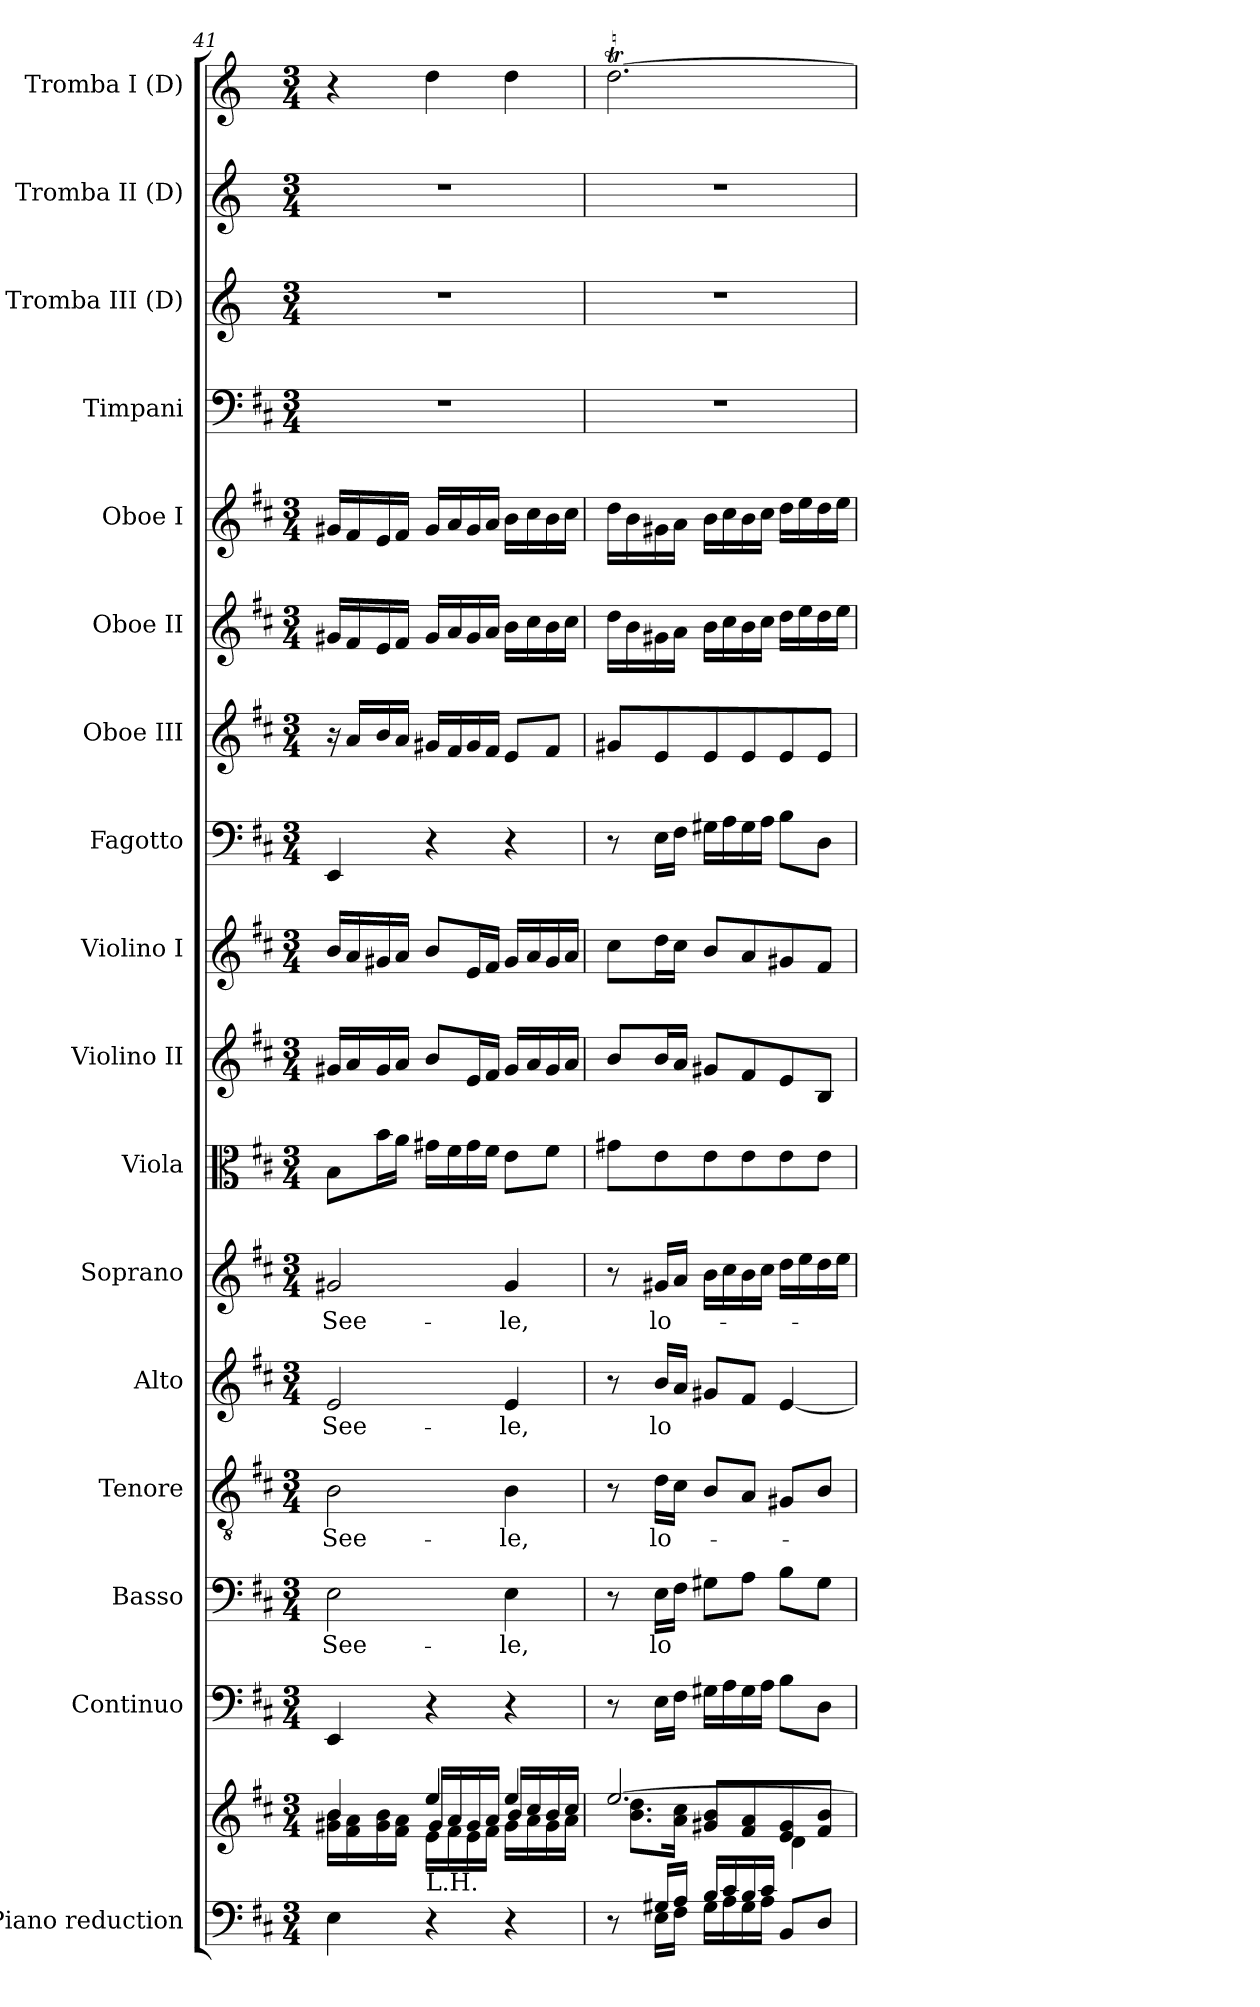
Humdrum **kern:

**kern	**kern	**kern	**kern	**text	**kern	**text	**kern	**text	**kern	**text	**kern	**kern	**kern	**kern	**kern	**kern	**kern	**kern	**kern	**kern	**kern
*part17	*part17	*part16	*part15	*part15	*part14	*part14	*part13	*part13	*part12	*part12	*part11	*part10	*part9	*part8	*part7	*part6	*part5	*part4	*part3	*part2	*part1
*staff18	*staff17	*staff16	*staff15	*staff15	*staff14	*staff14	*staff13	*staff13	*staff12	*staff12	*staff11	*staff10	*staff9	*staff8	*staff7	*staff6	*staff5	*staff4	*staff3	*staff2	*staff1
*I"Piano reduction	*	*I"Continuo	*I"Basso	*	*I"Tenore	*	*I"Alto	*	*I"Soprano	*	*I"Viola	*I"Violino II	*I"Violino I	*I"Fagotto	*I"Oboe III	*I"Oboe II	*I"Oboe I	*I"Timpani	*I"Tromba III (D)	*I"Tromba II (D)	*I"Tromba I (D)
*I'Pno	*	*	*	*	*	*	*	*	*	*	*	*	*	*	*I'Ob	*I'Ob	*I'Ob	*I'Timp	*	*	*
*clefF4	*clefG2	*clefF4	*clefF4	*	*clefGv2	*	*clefG2	*	*clefG2	*	*clefC3	*clefG2	*clefG2	*clefF4	*clefG2	*clefG2	*clefG2	*clefF4	*clefG2	*clefG2	*clefG2
*	*	*	*	*	*	*	*	*	*	*	*	*	*	*	*	*	*	*	*ITrd-1c-2	*ITrd-1c-2	*ITrd-1c-2
*k[f#c#]	*k[f#c#]	*k[f#c#]	*k[f#c#]	*	*k[f#c#]	*	*k[f#c#]	*	*k[f#c#]	*	*k[f#c#]	*k[f#c#]	*k[f#c#]	*k[f#c#]	*k[f#c#]	*k[f#c#]	*k[f#c#]	*k[f#c#]	*k[f#c#]	*k[f#c#]	*k[f#c#]
*M3/4	*M3/4	*M3/4	*M3/4	*	*M3/4	*	*M3/4	*	*M3/4	*	*M3/4	*M3/4	*M3/4	*M3/4	*M3/4	*M3/4	*M3/4	*M3/4	*M3/4	*M3/4	*M3/4
=41	=41	=41	=41	=41	=41	=41	=41	=41	=41	=41	=41	=41	=41	=41	=41	=41	=41	=41	=41	=41	=41
*	*^	*	*	*	*	*	*	*	*	*	*	*	*	*	*	*	*	*	*	*	*
*	*	*^	*	*	*	*	*	*	*	*	*	*	*	*	*	*	*	*	*	*	*	*
!	!	!	!	!	!	!LO:LY:b	!	!LO:LY:b	!	!LO:LY:b	!	!LO:LY:b	!	!	!	!	!	!	!	!	!	!	!
4E\	4b/	16g#X\ 16b\LL	4ryy	4EE/	2E\	See-	2B\	See-	2e/	See-	2g#X/	See-	8B\L	16g#X/LL	16b/LL	4EE/	16r	16g#X/LL	16g#X/LL	2.r	2.r	2.r	4r
.	.	16f#\ 16a\	.	.	.	.	.	.	.	.	.	.	.	16a/	16a/	.	16a/LL	16f#/	16f#/	.	.	.	.
.	.	16g#\ 16b\	.	.	.	.	.	.	.	.	.	.	16b\L	16g#/	16g#X/	.	16b/	16e/	16e/	.	.	.	.
.	.	16f#\ 16a\JJ	.	.	.	.	.	.	.	.	.	.	16a\JJ	16a/JJ	16a/JJ	.	16a/JJ	16f#/JJ	16f#/JJ	.	.	.	.
!	!LO:TX:b:t=L.H.	!	!	!	!	!	!	!	!	!	!	!	!	!	!	!	!	!	!	!	!	!	!
4r	4ee/	16e\LL	16g#/LL	4r	.	.	.	.	.	.	.	.	16g#X\LL	8b/L	8b/L	4r	16g#X/LL	16g#/LL	16g#/LL	.	.	.	4ee\
.	.	16f#\	16a/	.	.	.	.	.	.	.	.	.	16f#\	.	.	.	16f#/	16a/	16a/	.	.	.	.
.	.	16e\	16g#/	.	.	.	.	.	.	.	.	.	16g#\	16e/L	16e/L	.	16g#/	16g#/	16g#/	.	.	.	.
.	.	16f#\JJ	16a/JJ	.	.	.	.	.	.	.	.	.	16f#\JJ	16f#/JJ	16f#/JJ	.	16f#/JJ	16a/JJ	16a/JJ	.	.	.	.
!	!	!	!	!	!	!LO:LY:b	!	!LO:LY:b	!	!LO:LY:b	!	!LO:LY:b	!	!	!	!	!	!	!	!	!	!	!
4r	4ee/	16g#\LL	16b/LL	4r	4E\	le,	4B\	le,	4e/	le,	4g#/	le,	8e\L	16g#/LL	16g#/LL	4r	8e/L	16b\LL	16b\LL	.	.	.	4ee\
.	.	16a\	16cc#/	.	.	.	.	.	.	.	.	.	.	16a/	16a/	.	.	16cc#\	16cc#\	.	.	.	.
.	.	16g#\	16b/	.	.	.	.	.	.	.	.	.	8f#\J	16g#/	16g#/	.	8f#/J	16b\	16b\	.	.	.	.
.	.	16a\JJ	16cc#/JJ	.	.	.	.	.	.	.	.	.	.	16a/JJ	16a/JJ	.	.	16cc#\JJ	16cc#\JJ	.	.	.	.
=42	=42	=42	=42	=42	=42	=42	=42	=42	=42	=42	=42	=42	=42	=42	=42	=42	=42	=42	=42	=42	=42	=42	=42
*^	*	*	*	*	*	*	*	*	*	*	*	*	*	*	*	*	*	*	*	*	*	*	*
8r	8ryy	[2.ee/	8.b\ 8.dd\L	2ryy	8r	8r	.	8r	.	8r	.	8r	.	8g#X\L	8b/L	8cc#\L	8r	8g#X/L	16dd\LL	16dd\LL	2.r	2.r	2.r	[2.eet\
.	.	.	.	.	.	.	.	.	.	.	.	.	.	.	.	.	.	.	16b\	16b\	.	.	.	.
!	!	!	!	!	!	!	!LO:LY:b	!	!LO:LY:b	!	!LO:LY:b	!	!LO:LY:b	!	!	!	!	!	!	!	!	!	!	!
16G#X/LL	16E\LL	.	.	.	16E\LL	16E\LL	lo	16d\LL	lo-	16b/LL	lo	16g#X/LL	lo-	8e\	16b/L	16dd\L	16E\LL	8e/	16g#X\	16g#X\	.	.	.	.
16A/JJ	16F#\JJ	.	16a\ 16cc#\Jk	.	16F#\JJ	16F#\JJ	.	16c#\JJ	.	16a/JJ	.	16a/JJ	.	.	16a/JJ	16cc#\JJ	16F#\JJ	.	16a\JJ	16a\JJ	.	.	.	.
16B/LL	16G#\LL	.	8g#X/ 8b/L	.	16G#X\LL	8G#X\L	.	8B/L	.	8g#X/L	.	16b\LL	.	8e\	8g#X/L	8b/L	16G#X\LL	8e/	16b\LL	16b\LL	.	.	.	.
16c#/	16A\	.	.	.	16A\	.	.	.	.	.	.	16cc#\	.	.	.	.	16A\	.	16cc#\	16cc#\	.	.	.	.
16B/	16G#\	.	8f#/ 8a/	.	16G#\	8A\J	.	8A/J	.	8f#/J	.	16b\	.	8e\	8f#/	8a/	16G#\	8e/	16b\	16b\	.	.	.	.
16c#/JJ	16A\JJ	.	.	.	16A\JJ	.	.	.	.	.	.	16cc#\JJ	.	.	.	.	16A\JJ	.	16cc#\JJ	16cc#\JJ	.	.	.	.
4ryy	8BB/L	.	8e/ 8g#/	4d\	8B\L	8B\L	.	8G#X/L	.	[4e/	.	16dd\LL	.	8e\	8e/	8g#X/	8B\L	8e/	16dd\LL	16dd\LL	.	.	.	.
.	.	.	.	.	.	.	.	.	.	.	.	16ee\	.	.	.	.	.	.	16ee\	16ee\	.	.	.	.
.	8D/J	.	8f#/ 8b/J	.	8D\J	8G#\J	.	8B/J	.	.	.	16dd\	.	8e\J	8B/J	8f#/J	8D\J	8e/J	16dd\	16dd\	.	.	.	.
.	.	.	.	.	.	.	.	.	.	.	.	16ee\JJ	.	.	.	.	.	.	16ee\JJ	16ee\JJ	.	.	.	.
*v	*v	*	*	*	*	*	*	*	*	*	*	*	*	*	*	*	*	*	*	*	*	*	*	*
*	*v	*v	*v	*	*	*	*	*	*	*	*	*	*	*	*	*	*	*	*	*	*	*	*
=	=	=	=	=	=	=	=	=	=	=	=	=	=	=	=	=	=	=	=	=	=
*-	*-	*-	*-	*-	*-	*-	*-	*-	*-	*-	*-	*-	*-	*-	*-	*-	*-	*-	*-	*-	*-
